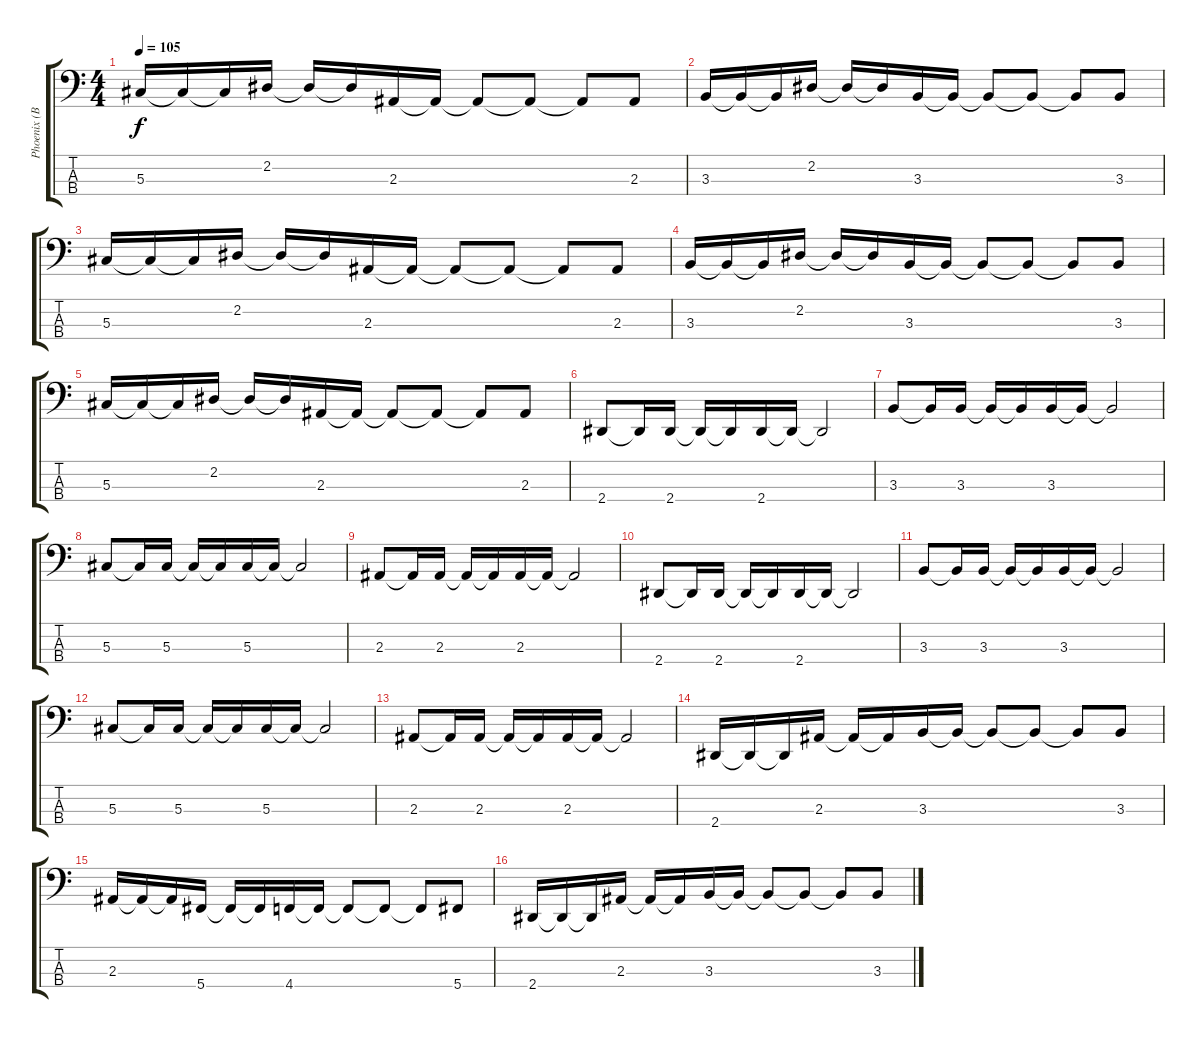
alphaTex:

\track ("Phoenix (Bass)" "Phoenix (B") {instrument electricbassfinger}
\staff {score tabs}
\tuning (Gb2 Db2 Ab1 Db1) {hide}
\ts (4 4)
\tempo 105
\clef f4
\ks c
5.3.16{dy f} 5.3{t}.16 5.3{t}.16 2.2.16 2.2{t}.16 2.2{t}.16 2.3.16 2.3{t}.16 2.3{t}.8 2.3{t}.8 2.3{t}.8 2.3.8 |
3.3.16 3.3{t}.16 3.3{t}.16 2.2.16 2.2{t}.16 2.2{t}.16 3.3.16 3.3{t}.16 3.3{t}.8 3.3{t}.8 3.3{t}.8 3.3.8 |
5.3.16 5.3{t}.16 5.3{t}.16 2.2.16 2.2{t}.16 2.2{t}.16 2.3.16 2.3{t}.16 2.3{t}.8 2.3{t}.8 2.3{t}.8 2.3.8 |
3.3.16 3.3{t}.16 3.3{t}.16 2.2.16 2.2{t}.16 2.2{t}.16 3.3.16 3.3{t}.16 3.3{t}.8 3.3{t}.8 3.3{t}.8 3.3.8 |
5.3.16 5.3{t}.16 5.3{t}.16 2.2.16 2.2{t}.16 2.2{t}.16 2.3.16 2.3{t}.16 2.3{t}.8 2.3{t}.8 2.3{t}.8 2.3.8 |
2.4.8 2.4{t}.16 2.4.16 2.4{t}.16 2.4{t}.16 2.4.16 2.4{t}.16 2.4{t}.2 |
3.3.8 3.3{t}.16 3.3.16 3.3{t}.16 3.3{t}.16 3.3.16 3.3{t}.16 3.3{t}.2 |
5.3.8 5.3{t}.16 5.3.16 5.3{t}.16 5.3{t}.16 5.3.16 5.3{t}.16 5.3{t}.2 |
2.3.8 2.3{t}.16 2.3.16 2.3{t}.16 2.3{t}.16 2.3.16 2.3{t}.16 2.3{t}.2 |
2.4.8 2.4{t}.16 2.4.16 2.4{t}.16 2.4{t}.16 2.4.16 2.4{t}.16 2.4{t}.2 |
3.3.8 3.3{t}.16 3.3.16 3.3{t}.16 3.3{t}.16 3.3.16 3.3{t}.16 3.3{t}.2 |
5.3.8 5.3{t}.16 5.3.16 5.3{t}.16 5.3{t}.16 5.3.16 5.3{t}.16 5.3{t}.2 |
2.3.8 2.3{t}.16 2.3.16 2.3{t}.16 2.3{t}.16 2.3.16 2.3{t}.16 2.3{t}.2 |
2.4.16 2.4{t}.16 2.4{t}.16 2.3.16 2.3{t}.16 2.3{t}.16 3.3.16 3.3{t}.16 3.3{t}.8 3.3{t}.8 3.3{t}.8 3.3.8 |
2.3.16 2.3{t}.16 2.3{t}.16 5.4.16 5.4{t}.16 5.4{t}.16 4.4.16 4.4{t}.16 4.4{t}.8 4.4{t}.8 4.4{t}.8 5.4.8 |
2.4.16 2.4{t}.16 2.4{t}.16 2.3.16 2.3{t}.16 2.3{t}.16 3.3.16 3.3{t}.16 3.3{t}.8 3.3{t}.8 3.3{t}.8 3.3.8
